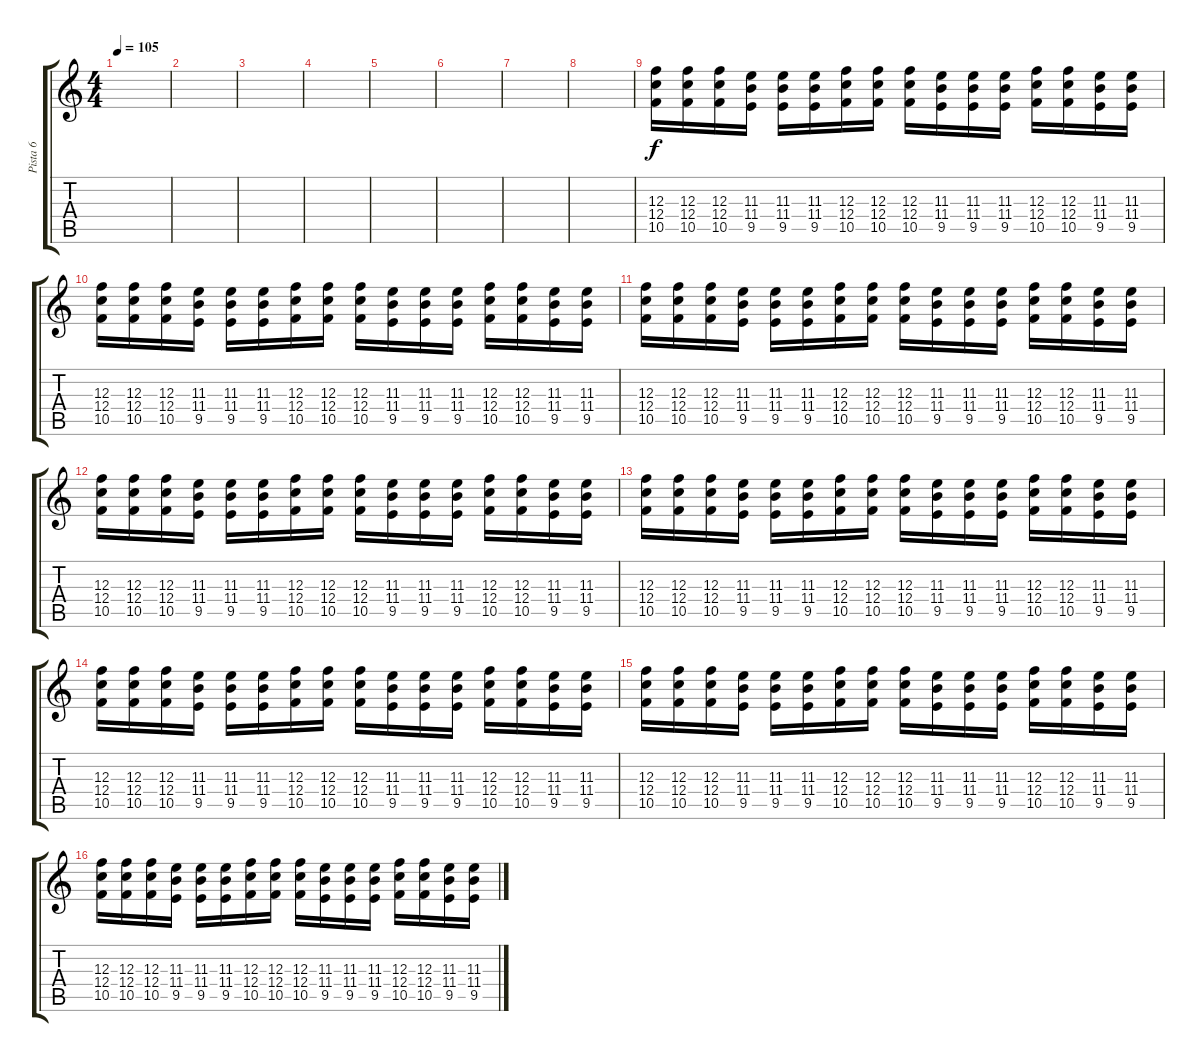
\track ("Pista 6" "Pista 6") {instrument acousticguitarsteel}
\staff {score tabs}
\tuning (D4 A3 F3 C3 G2 C2) {hide}
\ts (4 4)
\tempo 105
\clef g2
\ks c
|
|
|
|
|
|
|
|
(12.3 12.4 10.5).16 (12.3 12.4 10.5).16 (12.3 12.4 10.5).16 (11.3 11.4 9.5).16 (11.3 11.4 9.5).16 (11.3 11.4 9.5).16 (12.3 12.4 10.5).16 (12.3 12.4 10.5).16 (12.3 12.4 10.5).16 (11.3 11.4 9.5).16 (11.3 11.4 9.5).16 (11.3 11.4 9.5).16 (12.3 12.4 10.5).16 (12.3 12.4 10.5).16 (11.3 11.4 9.5).16 (11.3 11.4 9.5).16 |
(12.3 12.4 10.5).16 (12.3 12.4 10.5).16 (12.3 12.4 10.5).16 (11.3 11.4 9.5).16 (11.3 11.4 9.5).16 (11.3 11.4 9.5).16 (12.3 12.4 10.5).16 (12.3 12.4 10.5).16 (12.3 12.4 10.5).16 (11.3 11.4 9.5).16 (11.3 11.4 9.5).16 (11.3 11.4 9.5).16 (12.3 12.4 10.5).16 (12.3 12.4 10.5).16 (11.3 11.4 9.5).16 (11.3 11.4 9.5).16 |
(12.3 12.4 10.5).16 (12.3 12.4 10.5).16 (12.3 12.4 10.5).16 (11.3 11.4 9.5).16 (11.3 11.4 9.5).16 (11.3 11.4 9.5).16 (12.3 12.4 10.5).16 (12.3 12.4 10.5).16 (12.3 12.4 10.5).16 (11.3 11.4 9.5).16 (11.3 11.4 9.5).16 (11.3 11.4 9.5).16 (12.3 12.4 10.5).16 (12.3 12.4 10.5).16 (11.3 11.4 9.5).16 (11.3 11.4 9.5).16 |
(12.3 12.4 10.5).16 (12.3 12.4 10.5).16 (12.3 12.4 10.5).16 (11.3 11.4 9.5).16 (11.3 11.4 9.5).16 (11.3 11.4 9.5).16 (12.3 12.4 10.5).16 (12.3 12.4 10.5).16 (12.3 12.4 10.5).16 (11.3 11.4 9.5).16 (11.3 11.4 9.5).16 (11.3 11.4 9.5).16 (12.3 12.4 10.5).16 (12.3 12.4 10.5).16 (11.3 11.4 9.5).16 (11.3 11.4 9.5).16 |
(12.3 12.4 10.5).16 (12.3 12.4 10.5).16 (12.3 12.4 10.5).16 (11.3 11.4 9.5).16 (11.3 11.4 9.5).16 (11.3 11.4 9.5).16 (12.3 12.4 10.5).16 (12.3 12.4 10.5).16 (12.3 12.4 10.5).16 (11.3 11.4 9.5).16 (11.3 11.4 9.5).16 (11.3 11.4 9.5).16 (12.3 12.4 10.5).16 (12.3 12.4 10.5).16 (11.3 11.4 9.5).16 (11.3 11.4 9.5).16 |
(12.3 12.4 10.5).16 (12.3 12.4 10.5).16 (12.3 12.4 10.5).16 (11.3 11.4 9.5).16 (11.3 11.4 9.5).16 (11.3 11.4 9.5).16 (12.3 12.4 10.5).16 (12.3 12.4 10.5).16 (12.3 12.4 10.5).16 (11.3 11.4 9.5).16 (11.3 11.4 9.5).16 (11.3 11.4 9.5).16 (12.3 12.4 10.5).16 (12.3 12.4 10.5).16 (11.3 11.4 9.5).16 (11.3 11.4 9.5).16 |
(12.3 12.4 10.5).16 (12.3 12.4 10.5).16 (12.3 12.4 10.5).16 (11.3 11.4 9.5).16 (11.3 11.4 9.5).16 (11.3 11.4 9.5).16 (12.3 12.4 10.5).16 (12.3 12.4 10.5).16 (12.3 12.4 10.5).16 (11.3 11.4 9.5).16 (11.3 11.4 9.5).16 (11.3 11.4 9.5).16 (12.3 12.4 10.5).16 (12.3 12.4 10.5).16 (11.3 11.4 9.5).16 (11.3 11.4 9.5).16 |
(12.3 12.4 10.5).16 (12.3 12.4 10.5).16 (12.3 12.4 10.5).16 (11.3 11.4 9.5).16 (11.3 11.4 9.5).16 (11.3 11.4 9.5).16 (12.3 12.4 10.5).16 (12.3 12.4 10.5).16 (12.3 12.4 10.5).16 (11.3 11.4 9.5).16 (11.3 11.4 9.5).16 (11.3 11.4 9.5).16 (12.3 12.4 10.5).16 (12.3 12.4 10.5).16 (11.3 11.4 9.5).16 (11.3 11.4 9.5).16
